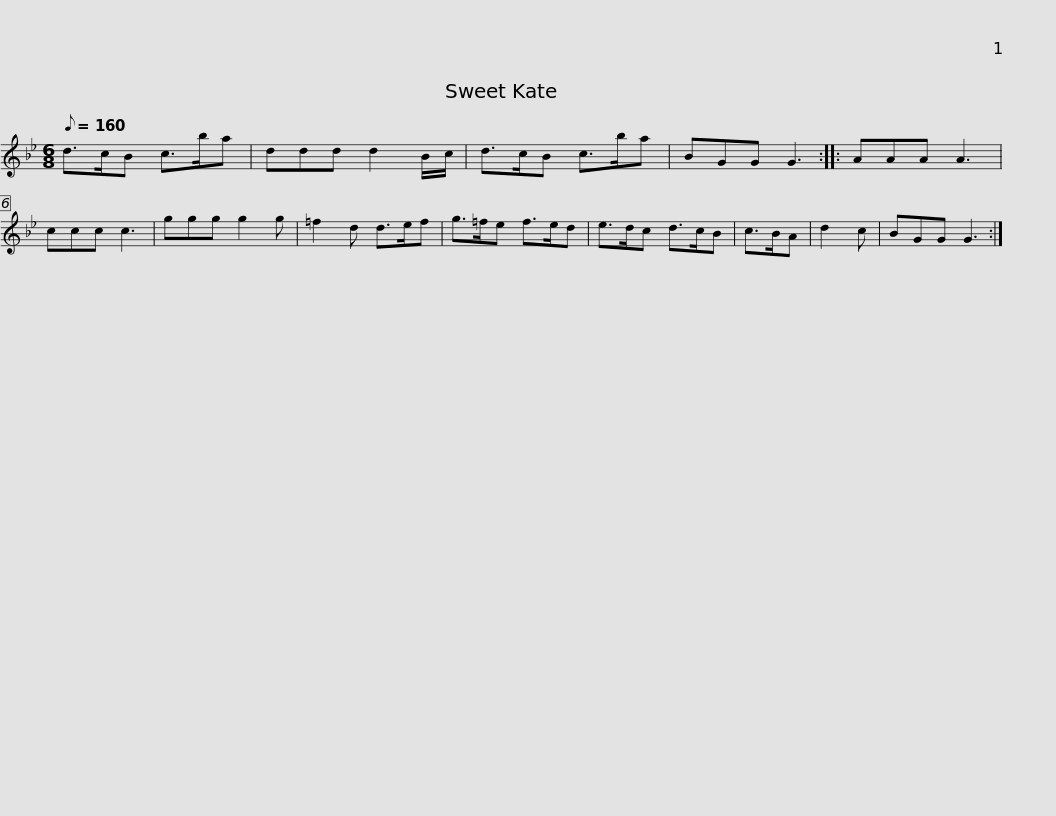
X:1
L:1/8
Q:1/8=160
M:6/8
I:linebreak $
K:Gmin
V:1 treble
V:1
 d>cB c>ba | ddd d2 B/c/ | d>cB c>ba | BGG G3 :: AAA A3 | %5
 ccc c3 | ggg g2 g |$ =f2 d d>ef | g>=fe f>ed | e>dc d>cB | %10
 c>BA | d2 c | BGG G3 :| %13
